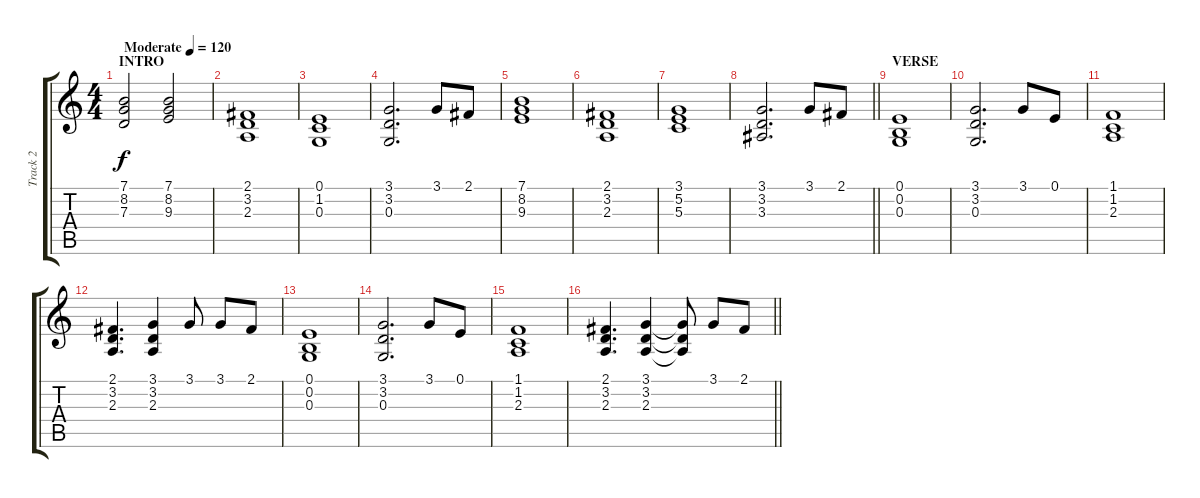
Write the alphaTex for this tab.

\track ("Track 2" "Track 2") {instrument acousticgrandpiano}
\staff {score tabs}
\tuning (E4 B3 G3 D3 A2 E2) {hide}
\ts (4 4)
\section ("" "INTRO")
\tempo (120 "Moderate")
\clef g2
\ks c
(7.1 8.2 7.3).2{dy f instrument acousticgrandpiano} (7.1 8.2 9.3).2 |
(2.1 3.2 2.3).1 |
(0.1 1.2 0.3).1 |
(3.1 3.2 0.3).2{d} 3.1.8 2.1.8 |
(7.1 8.2 9.3).1 |
(2.1 3.2 2.3).1 |
(3.1 5.2 5.3).1 |
\barLineRight lightlight
(3.1 3.2 3.3).2{d} 3.1.8 2.1.8 |
\section ("" "VERSE")
(0.1 0.2 0.3).1 |
(3.1 3.2 0.3).2{d} 3.1.8 0.1.8 |
(1.1 1.2 2.3).1 |
(2.1 3.2 2.3).4{d} (3.1 3.2 2.3).4 3.1.8 3.1.8 2.1.8 |
(0.1 0.2 0.3).1 |
(3.1 3.2 0.3).2{d} 3.1.8 0.1.8 |
(1.1 1.2 2.3).1 |
\barLineRight lightlight
(2.1 3.2 2.3).4{d} (3.1 3.2 2.3).4 (3.1{t} 3.2{t} 2.3{t}).8 3.1.8 2.1.8
